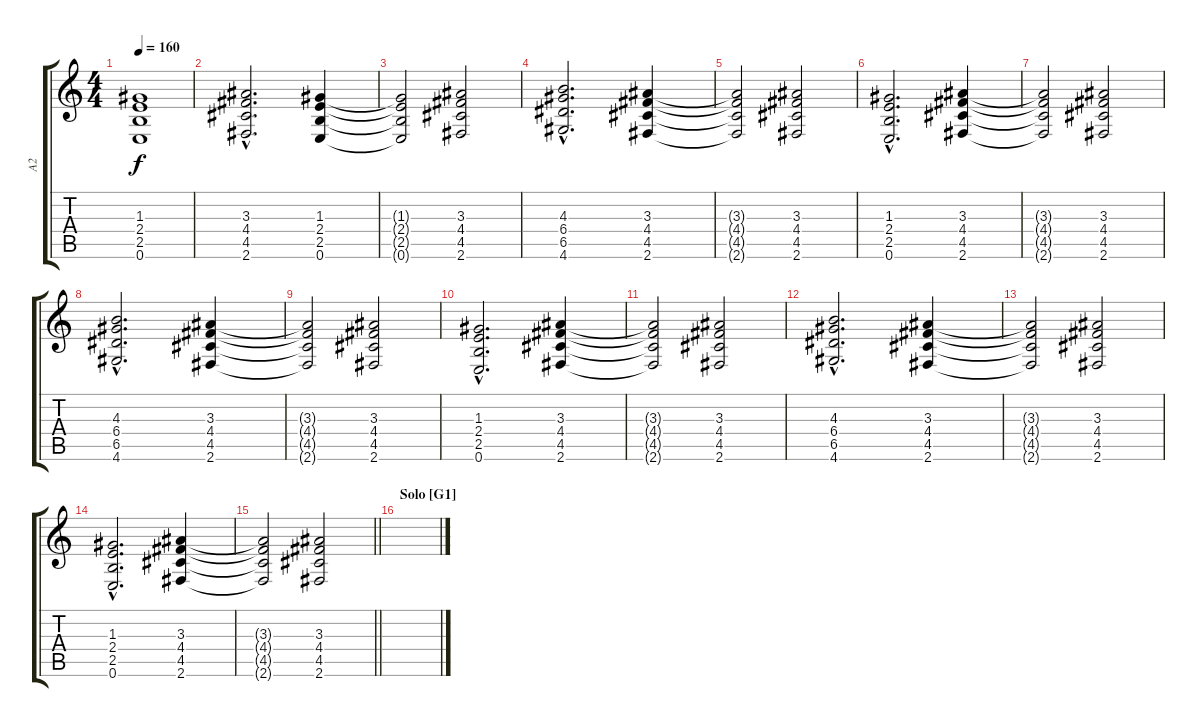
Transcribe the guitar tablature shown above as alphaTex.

\track ("A2" "A2") {instrument acousticguitarsteel}
\staff {score tabs}
\tuning (E4 B3 G3 D3 A2 E2) {hide}
\ts (4 4)
\tempo 160
\clef g2
\ks c
(1.3 2.4 2.5 0.6).1{dy f} |
(3.3{hac} 4.4{hac} 4.5{hac} 2.6{hac}).2{d} (1.3 2.4 2.5 0.6).4 |
(1.3{t} 2.4{t} 2.5{t} 0.6{t}).2 (3.3 4.4 4.5 2.6).2 |
(4.3{hac} 6.4{hac} 6.5{hac} 4.6{hac}).2{d} (3.3 4.4 4.5 2.6).4 |
(3.3{t} 4.4{t} 4.5{t} 2.6{t}).2 (3.3 4.4 4.5 2.6).2 |
(1.3{hac} 2.4{hac} 2.5{hac} 0.6{hac}).2{d} (3.3 4.4 4.5 2.6).4 |
(3.3{t} 4.4{t} 4.5{t} 2.6{t}).2 (3.3 4.4 4.5 2.6).2 |
(4.3{hac} 6.4{hac} 6.5{hac} 4.6{hac}).2{d} (3.3 4.4 4.5 2.6).4 |
(3.3{t} 4.4{t} 4.5{t} 2.6{t}).2 (3.3 4.4 4.5 2.6).2 |
(1.3{hac} 2.4{hac} 2.5{hac} 0.6{hac}).2{d} (3.3 4.4 4.5 2.6).4 |
(3.3{t} 4.4{t} 4.5{t} 2.6{t}).2 (3.3 4.4 4.5 2.6).2 |
(4.3{hac} 6.4{hac} 6.5{hac} 4.6{hac}).2{d} (3.3 4.4 4.5 2.6).4 |
(3.3{t} 4.4{t} 4.5{t} 2.6{t}).2 (3.3 4.4 4.5 2.6).2 |
(1.3{hac} 2.4{hac} 2.5{hac} 0.6{hac}).2{d} (3.3 4.4 4.5 2.6).4 |
\barLineRight lightlight
(3.3{t} 4.4{t} 4.5{t} 2.6{t}).2 (3.3 4.4 4.5 2.6).2 |
\section ("" "Solo [G1]")
